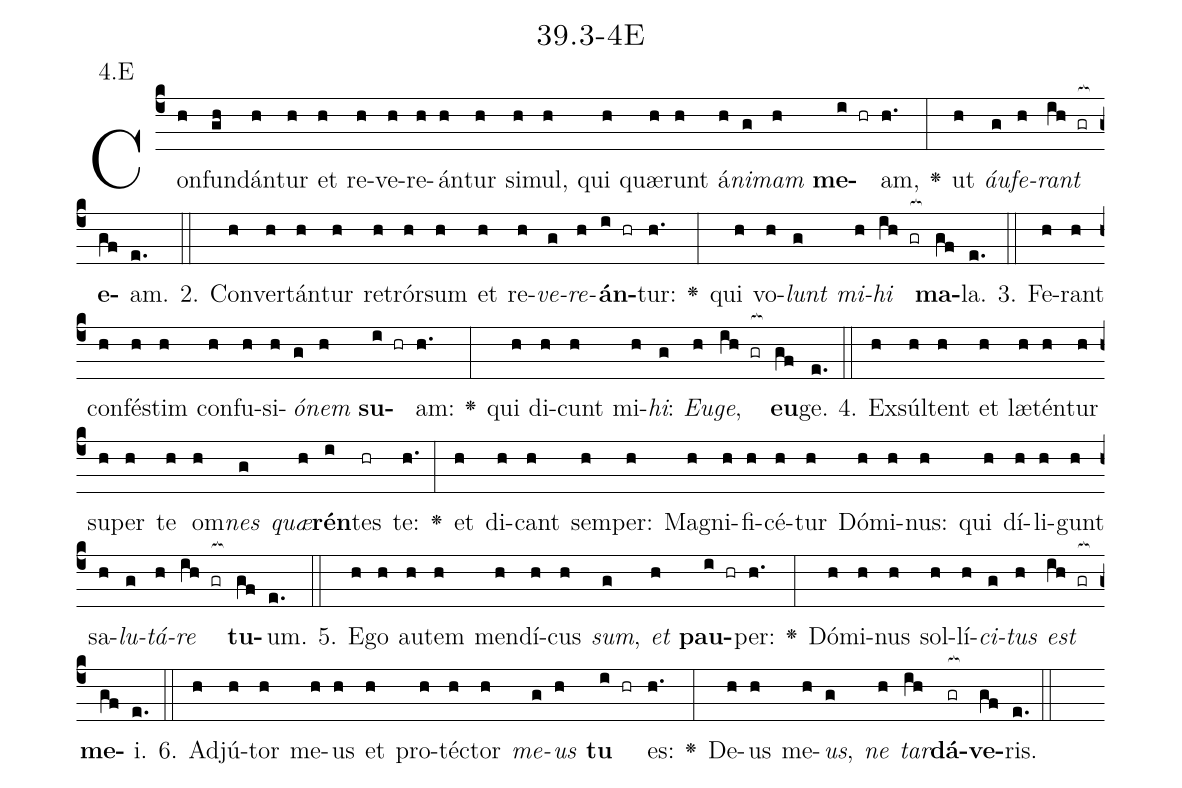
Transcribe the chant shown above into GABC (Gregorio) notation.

name: 39.3-4E;
annotation: 4.E;
%%
(c4)Con(h)fun(gh)dán(h)tur(h) et(h) re(h)ve(h)re(h)án(h)tur(h) si(h)mul,(h) qui(h) quæ(h)runt(h) á(h)<i>ni</i>(g)<i>mam</i>(h) <b>me</b>(i hr)am,(h.) <v>\greheightstar</v>(:) ut(h) <i>áu</i>(g)<i>fe</i>(h)<i>rant</i>(ih gr[ocb:1{]) <b>e</b>(gf[ocb:0}])am.(e.) (::)
2. Con(h)ver(h)tán(h)tur(h) re(h)trór(h)sum(h) et(h) re(h)<i>ve</i>(g)<i>re</i>(h)<b>án</b>(i hr)tur:(h.) <v>\greheightstar</v>(:) qui(h) vo(h)<i>lunt</i>(g) <i>mi</i>(h)<i>hi</i>(ih gr[ocb:1{]) <b>ma</b>(gf[ocb:0}])la.(e.) (::)
3. Fe(h)rant(h) con(h)fés(h)tim(h) con(h)fu(h)si(h)<i>ó</i>(g)<i>nem</i>(h) <b>su</b>(i hr)am:(h.) <v>\greheightstar</v>(:) qui(h) di(h)cunt(h) mi(h)<i>hi</i>:(g) <i>Eu</i>(h)<i>ge</i>,(ih gr[ocb:1{]) <b>eu</b>(gf[ocb:0}])ge.(e.) (::)
4. Ex(h)súl(h)tent(h) et(h) læ(h)tén(h)tur(h) su(h)per(h) te(h) om(h)<i>nes</i>(g) <i>quæ</i>(h)<b>rén</b>(i)tes(hr) te:(h.) <v>\greheightstar</v>(:) et(h) di(h)cant(h) sem(h)per:(h) Ma(h)gni(h)fi(h)cé(h)tur(h) Dó(h)mi(h)nus:(h) qui(h) dí(h)li(h)gunt(h) sa(h)<i>lu</i>(g)<i>tá</i>(h)<i>re</i>(ih gr[ocb:1{]) <b>tu</b>(gf[ocb:0}])um.(e.) (::)
5. E(h)go(h) au(h)tem(h) men(h)dí(h)cus(h) <i>sum</i>,(g) <i>et</i>(h) <b>pau</b>(i hr)per:(h.) <v>\greheightstar</v>(:) Dó(h)mi(h)nus(h) sol(h)lí(h)<i>ci</i>(g)<i>tus</i>(h) <i>est</i>(ih gr[ocb:1{]) <b>me</b>(gf[ocb:0}])i.(e.) (::)
6. Ad(h)jú(h)tor(h) me(h)us(h) et(h) pro(h)téc(h)tor(h) <i>me</i>(g)<i>us</i>(h) <b>tu</b>(i hr) es:(h.) <v>\greheightstar</v>(:) De(h)us(h) me(h)<i>us</i>,(g) <i>ne</i>(h) <i>tar</i>(ih)<b>dá</b>(gr[ocb:1{])<b>ve</b>(gf[ocb:0}])ris.(e.) (::)
